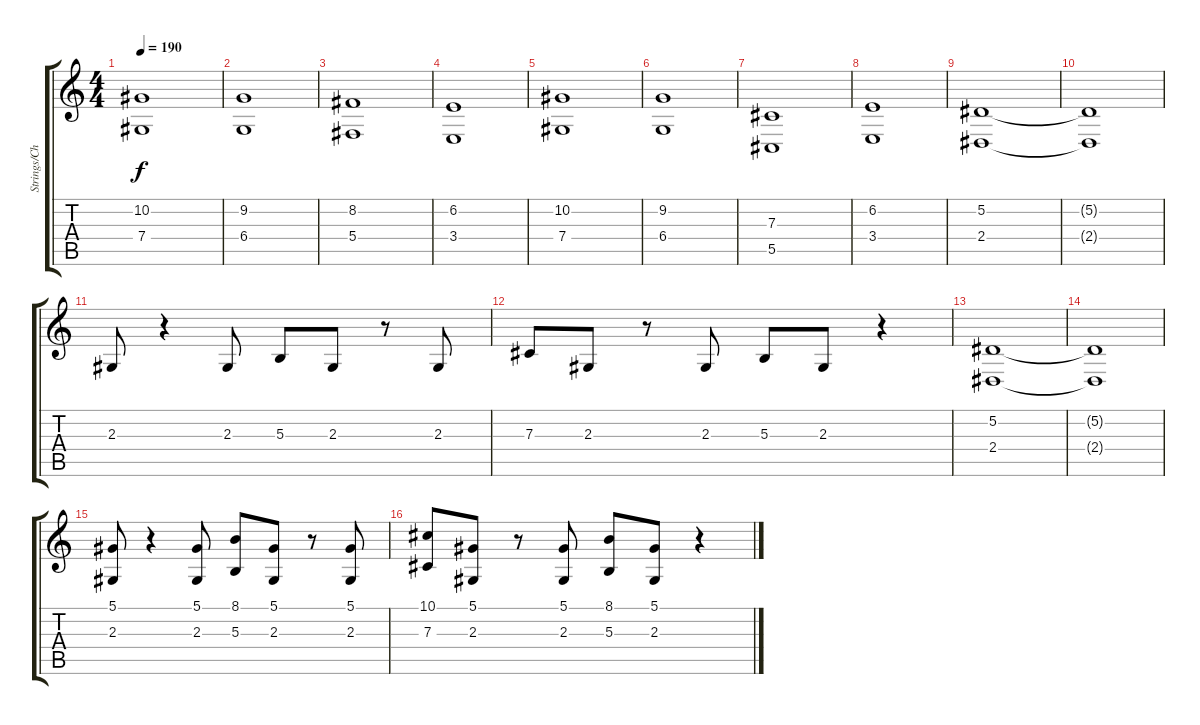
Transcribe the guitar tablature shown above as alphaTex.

\track ("Strings/Choir" "Strings/Ch") {instrument stringensemble1}
\staff {score tabs}
\tuning (Eb4 Bb3 Gb3 Db3 Ab2 Eb2) {hide}
\ts (4 4)
\tempo 190
\clef g2
\ks c
(10.2 7.4).1{dy f} |
(9.2 6.4).1 |
(8.2 5.4).1 |
(6.2 3.4).1 |
(10.2 7.4).1 |
(9.2 6.4).1 |
(7.3 5.5).1 |
(6.2 3.4).1 |
(5.2 2.4).1 |
(5.2{t} 2.4{t}).1 |
2.3.8{balance 6} r.4 2.3.8 5.3.8 2.3.8 r.8 2.3.8 |
7.3.8 2.3.8 r.8 2.3.8 5.3.8 2.3.8 r.4 |
(5.2 2.4).1{balance 8} |
(5.2{t} 2.4{t}).1 |
(5.1 2.3).8{balance 6} r.4 (5.1 2.3).8 (8.1 5.3).8 (5.1 2.3).8 r.8 (5.1 2.3).8 |
(10.1 7.3).8 (5.1 2.3).8 r.8 (5.1 2.3).8 (8.1 5.3).8 (5.1 2.3).8 r.4
